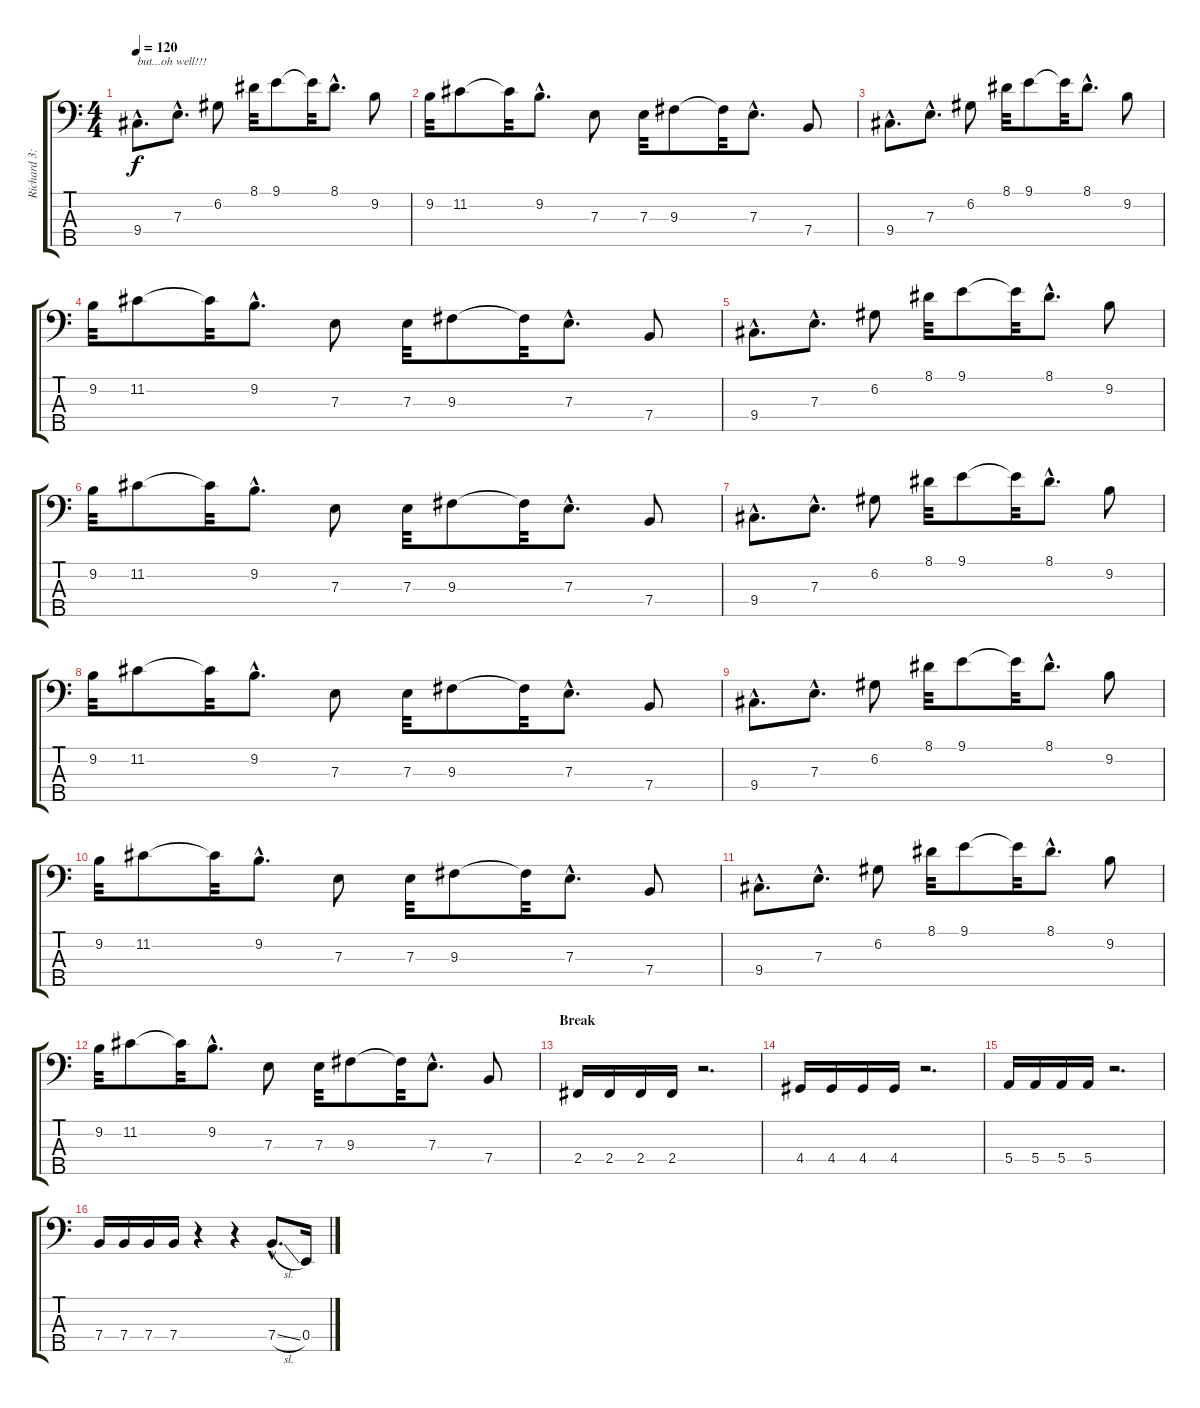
\track ("Richard 3:17  E.T.M." "Richard 3:") {instrument electricbassfinger}
\staff {score tabs}
\tuning (G2 D2 A1 E1 B0) {hide}
\ts (4 4)
\tempo 120
\clef f4
\ks c
9.4{hac}.8{d txt "but...oh well!!!" dy f} 7.3{hac}.8{d} 6.2.8 8.1.32 9.1.8 9.1{t}.32 8.1{hac}.8{d} 9.2.8 |
9.2.32 11.2.8 11.2{t}.32 9.2{hac}.8{d} 7.3.8 7.3.32 9.3.8 9.3{t}.32 7.3{hac}.8{d} 7.4.8 |
9.4{hac}.8{d} 7.3{hac}.8{d} 6.2.8 8.1.32 9.1.8 9.1{t}.32 8.1{hac}.8{d} 9.2.8 |
9.2.32 11.2.8 11.2{t}.32 9.2{hac}.8{d} 7.3.8 7.3.32 9.3.8 9.3{t}.32 7.3{hac}.8{d} 7.4.8 |
9.4{hac}.8{d} 7.3{hac}.8{d} 6.2.8 8.1.32 9.1.8 9.1{t}.32 8.1{hac}.8{d} 9.2.8 |
9.2.32 11.2.8 11.2{t}.32 9.2{hac}.8{d} 7.3.8 7.3.32 9.3.8 9.3{t}.32 7.3{hac}.8{d} 7.4.8 |
9.4{hac}.8{d} 7.3{hac}.8{d} 6.2.8 8.1.32 9.1.8 9.1{t}.32 8.1{hac}.8{d} 9.2.8 |
9.2.32 11.2.8 11.2{t}.32 9.2{hac}.8{d} 7.3.8 7.3.32 9.3.8 9.3{t}.32 7.3{hac}.8{d} 7.4.8 |
9.4{hac}.8{d} 7.3{hac}.8{d} 6.2.8 8.1.32 9.1.8 9.1{t}.32 8.1{hac}.8{d} 9.2.8 |
9.2.32 11.2.8 11.2{t}.32 9.2{hac}.8{d} 7.3.8 7.3.32 9.3.8 9.3{t}.32 7.3{hac}.8{d} 7.4.8 |
9.4{hac}.8{d} 7.3{hac}.8{d} 6.2.8 8.1.32 9.1.8 9.1{t}.32 8.1{hac}.8{d} 9.2.8 |
9.2.32 11.2.8 11.2{t}.32 9.2{hac}.8{d} 7.3.8 7.3.32 9.3.8 9.3{t}.32 7.3{hac}.8{d} 7.4.8 |
\section ("" "Break")
2.4.16 2.4.16 2.4.16 2.4.16 r.2{d} |
4.4.16 4.4.16 4.4.16 4.4.16 r.2{d} |
5.4.16 5.4.16 5.4.16 5.4.16 r.2{d} |
7.4.16 7.4.16 7.4.16 7.4.16 r.4 r.4 7.4{sl hac}.8{d} 0.4.16
